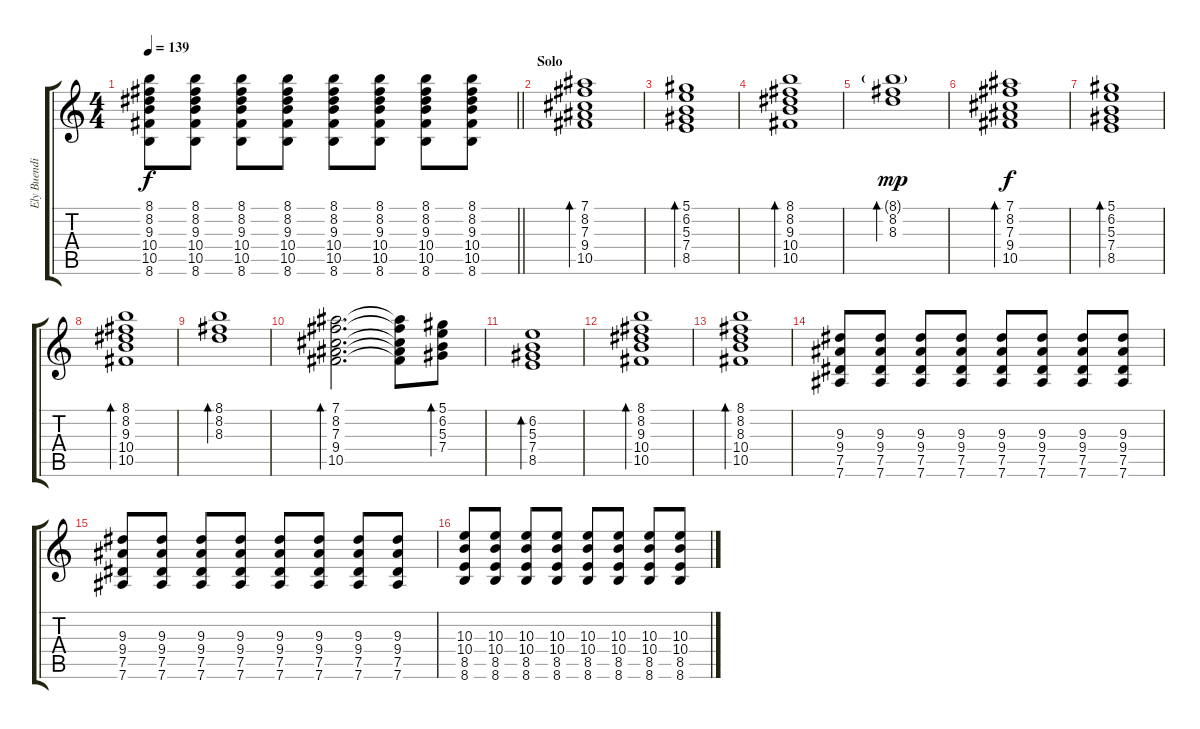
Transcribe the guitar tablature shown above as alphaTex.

\track ("Ely Buendia(Rhythm)" "Ely Buendi") {instrument electricguitarjazz}
\staff {score tabs}
\tuning (Eb4 Bb3 Gb3 Db3 Ab2 Eb2) {hide}
\ts (4 4)
\tempo 139
\clef g2
\barLineRight lightlight
\ks c
(8.1 8.2 9.3 10.4 10.5 8.6).8{dy f} (8.1 8.2 9.3 10.4 10.5 8.6).8 (8.1 8.2 9.3 10.4 10.5 8.6).8 (8.1 8.2 9.3 10.4 10.5 8.6).8 (8.1 8.2 9.3 10.4 10.5 8.6).8 (8.1 8.2 9.3 10.4 10.5 8.6).8 (8.1 8.2 9.3 10.4 10.5 8.6).8 (8.1 8.2 9.3 10.4 10.5 8.6).8 |
\section ("" "Solo")
(7.1 8.2 7.3 9.4 10.5).1{bd 60 volume 10 instrument acousticguitarsteel} |
(5.1 6.2 5.3 7.4 8.5).1{bd 60} |
(8.1 8.2 9.3 10.4 10.5).1{bd 60} |
(8.1{g} 8.2 8.3).1{bd 30 dy mp} |
(7.1 8.2 7.3 9.4 10.5).1{bd 60 dy f} |
(5.1 6.2 5.3 7.4 8.5).1{bd 60} |
(8.1 8.2 9.3 10.4 10.5).1{bd 60} |
(8.1 8.2 8.3).1{bd 30} |
(7.1 8.2 7.3 9.4 10.5).2{d bd 60} (7.1{t} 8.2{t} 7.3{t} 9.4{t} 10.5{t}).8 (5.1 6.2 5.3 7.4).8{bd 30} |
(6.2 5.3 7.4 8.5).1{bd 60} |
(8.1 8.2 9.3 10.4 10.5).1{bd 60} |
(8.1 8.2 8.3 10.4 10.5).1{bd 60} |
(9.3 9.4 7.5 7.6).8{volume 13 instrument electricguitarjazz} (9.3 9.4 7.5 7.6).8 (9.3 9.4 7.5 7.6).8 (9.3 9.4 7.5 7.6).8 (9.3 9.4 7.5 7.6).8 (9.3 9.4 7.5 7.6).8 (9.3 9.4 7.5 7.6).8 (9.3 9.4 7.5 7.6).8 |
(9.3 9.4 7.5 7.6).8 (9.3 9.4 7.5 7.6).8 (9.3 9.4 7.5 7.6).8 (9.3 9.4 7.5 7.6).8 (9.3 9.4 7.5 7.6).8 (9.3 9.4 7.5 7.6).8 (9.3 9.4 7.5 7.6).8 (9.3 9.4 7.5 7.6).8 |
(10.3 10.4 8.5 8.6).8 (10.3 10.4 8.5 8.6).8 (10.3 10.4 8.5 8.6).8 (10.3 10.4 8.5 8.6).8 (10.3 10.4 8.5 8.6).8 (10.3 10.4 8.5 8.6).8 (10.3 10.4 8.5 8.6).8 (10.3 10.4 8.5 8.6).8
